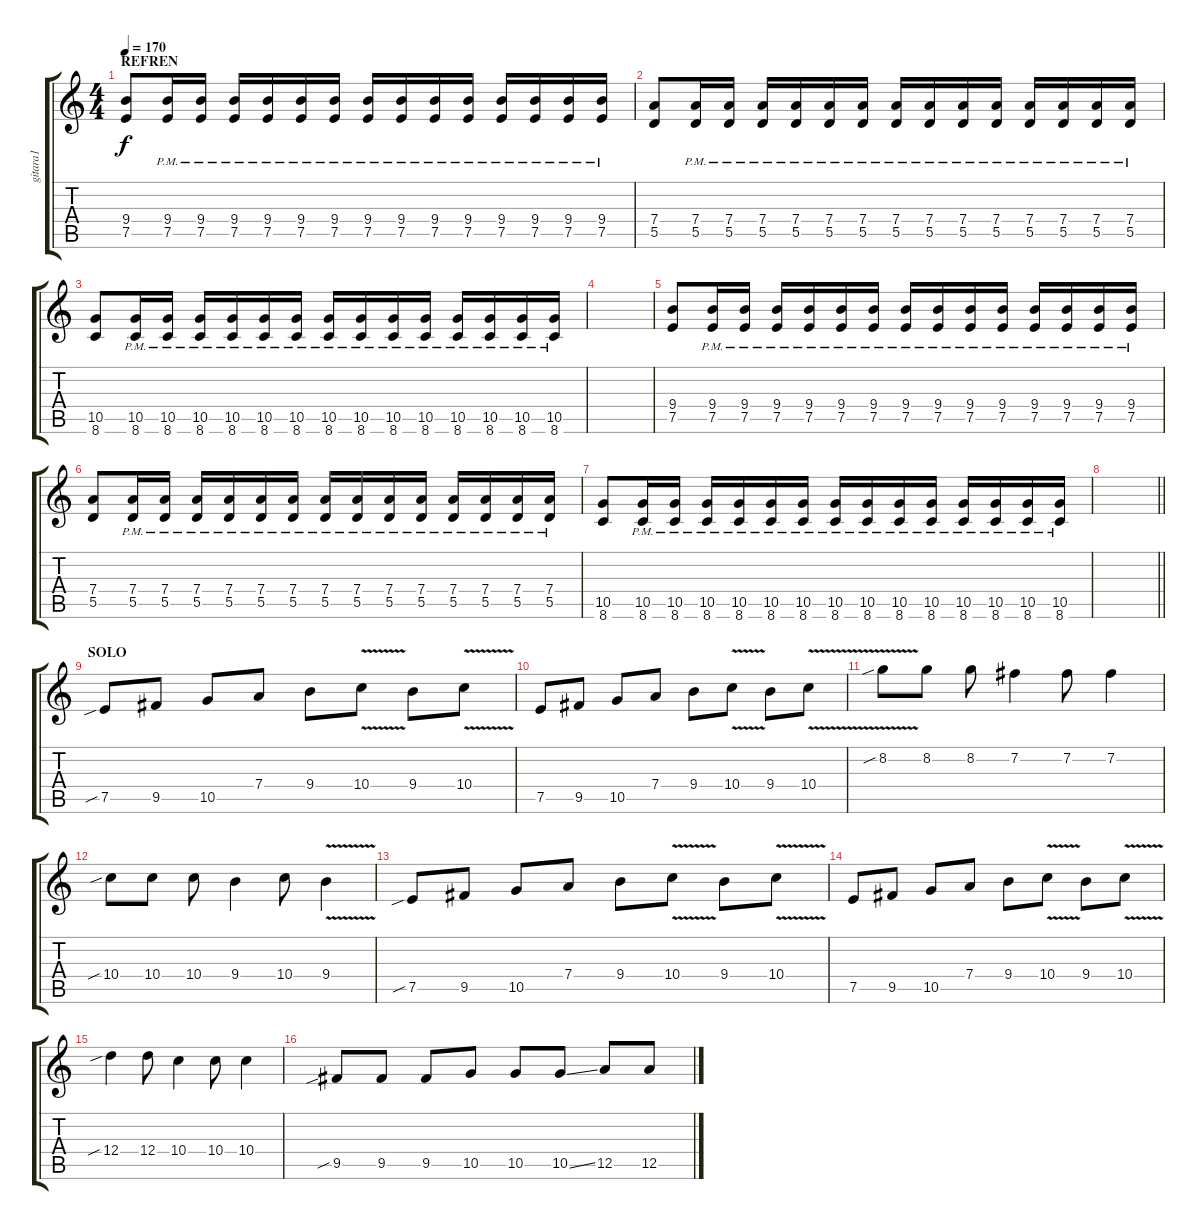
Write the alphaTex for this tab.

\track ("gitara1" "gitara1") {instrument overdrivenguitar}
\staff {score tabs}
\tuning (E4 B3 G3 D3 A2 E2) {hide}
\ts (4 4)
\section ("" "REFREN")
\tempo 170
\clef g2
\ks c
(9.4 7.5).8{dy f} (9.4{pm} 7.5{pm}).16 (9.4{pm} 7.5{pm}).16 (9.4{pm} 7.5{pm}).16 (9.4{pm} 7.5{pm}).16 (9.4{pm} 7.5{pm}).16 (9.4{pm} 7.5{pm}).16 (9.4{pm} 7.5{pm}).16 (9.4{pm} 7.5{pm}).16 (9.4{pm} 7.5{pm}).16 (9.4{pm} 7.5{pm}).16 (9.4{pm} 7.5{pm}).16 (9.4{pm} 7.5{pm}).16 (9.4{pm} 7.5{pm}).16 (9.4{pm} 7.5{pm}).16 |
(7.4 5.5).8 (7.4{pm} 5.5{pm}).16 (7.4{pm} 5.5{pm}).16 (7.4{pm} 5.5{pm}).16 (7.4{pm} 5.5{pm}).16 (7.4{pm} 5.5{pm}).16 (7.4{pm} 5.5{pm}).16 (7.4{pm} 5.5{pm}).16 (7.4{pm} 5.5{pm}).16 (7.4{pm} 5.5{pm}).16 (7.4{pm} 5.5{pm}).16 (7.4{pm} 5.5{pm}).16 (7.4{pm} 5.5{pm}).16 (7.4{pm} 5.5{pm}).16 (7.4{pm} 5.5{pm}).16 |
(10.5 8.6).8 (10.5 8.6{pm}).16 (10.5 8.6{pm}).16 (10.5 8.6{pm}).16 (10.5 8.6{pm}).16 (10.5 8.6{pm}).16 (10.5 8.6{pm}).16 (10.5 8.6{pm}).16 (10.5 8.6{pm}).16 (10.5 8.6{pm}).16 (10.5 8.6{pm}).16 (10.5 8.6{pm}).16 (10.5 8.6{pm}).16 (10.5 8.6{pm}).16 (10.5 8.6{pm}).16 |
|
(9.4 7.5).8 (9.4{pm} 7.5{pm}).16 (9.4{pm} 7.5{pm}).16 (9.4{pm} 7.5{pm}).16 (9.4{pm} 7.5{pm}).16 (9.4{pm} 7.5{pm}).16 (9.4{pm} 7.5{pm}).16 (9.4{pm} 7.5{pm}).16 (9.4{pm} 7.5{pm}).16 (9.4{pm} 7.5{pm}).16 (9.4{pm} 7.5{pm}).16 (9.4{pm} 7.5{pm}).16 (9.4{pm} 7.5{pm}).16 (9.4{pm} 7.5{pm}).16 (9.4{pm} 7.5{pm}).16 |
(7.4 5.5).8 (7.4{pm} 5.5{pm}).16 (7.4{pm} 5.5{pm}).16 (7.4{pm} 5.5{pm}).16 (7.4{pm} 5.5{pm}).16 (7.4{pm} 5.5{pm}).16 (7.4{pm} 5.5{pm}).16 (7.4{pm} 5.5{pm}).16 (7.4{pm} 5.5{pm}).16 (7.4{pm} 5.5{pm}).16 (7.4{pm} 5.5{pm}).16 (7.4{pm} 5.5{pm}).16 (7.4{pm} 5.5{pm}).16 (7.4{pm} 5.5{pm}).16 (7.4{pm} 5.5{pm}).16 |
(10.5 8.6).8 (10.5 8.6{pm}).16 (10.5 8.6{pm}).16 (10.5 8.6{pm}).16 (10.5 8.6{pm}).16 (10.5 8.6{pm}).16 (10.5 8.6{pm}).16 (10.5 8.6{pm}).16 (10.5 8.6{pm}).16 (10.5 8.6{pm}).16 (10.5 8.6{pm}).16 (10.5 8.6{pm}).16 (10.5 8.6{pm}).16 (10.5 8.6{pm}).16 (10.5 8.6{pm}).16 |
\barLineRight lightlight
|
\section ("" "SOLO")
7.5{sib}.8 9.5.8 10.5.8 7.4.8 9.4.8 10.4{v}.8 9.4.8 10.4{v}.8 |
7.5.8 9.5.8 10.5.8 7.4.8 9.4.8 10.4{v}.8 9.4.8 10.4{v}.8 |
8.2{v sib}.8 8.2.8 8.2.8 7.2.4 7.2.8 7.2.4 |
10.4{sib}.8 10.4.8 10.4.8 9.4.4 10.4.8 9.4{v}.4 |
7.5{sib}.8 9.5.8 10.5.8 7.4.8 9.4.8 10.4{v}.8 9.4.8 10.4{v}.8 |
7.5.8 9.5.8 10.5.8 7.4.8 9.4.8 10.4{v}.8 9.4.8 10.4{v}.8 |
12.4{sib}.4 12.4.8 10.4.4 10.4.8 10.4.4 |
9.5{sib}.8 9.5.8 9.5.8 10.5.8 10.5.8 10.5{ss}.8 12.5.8 12.5.8
